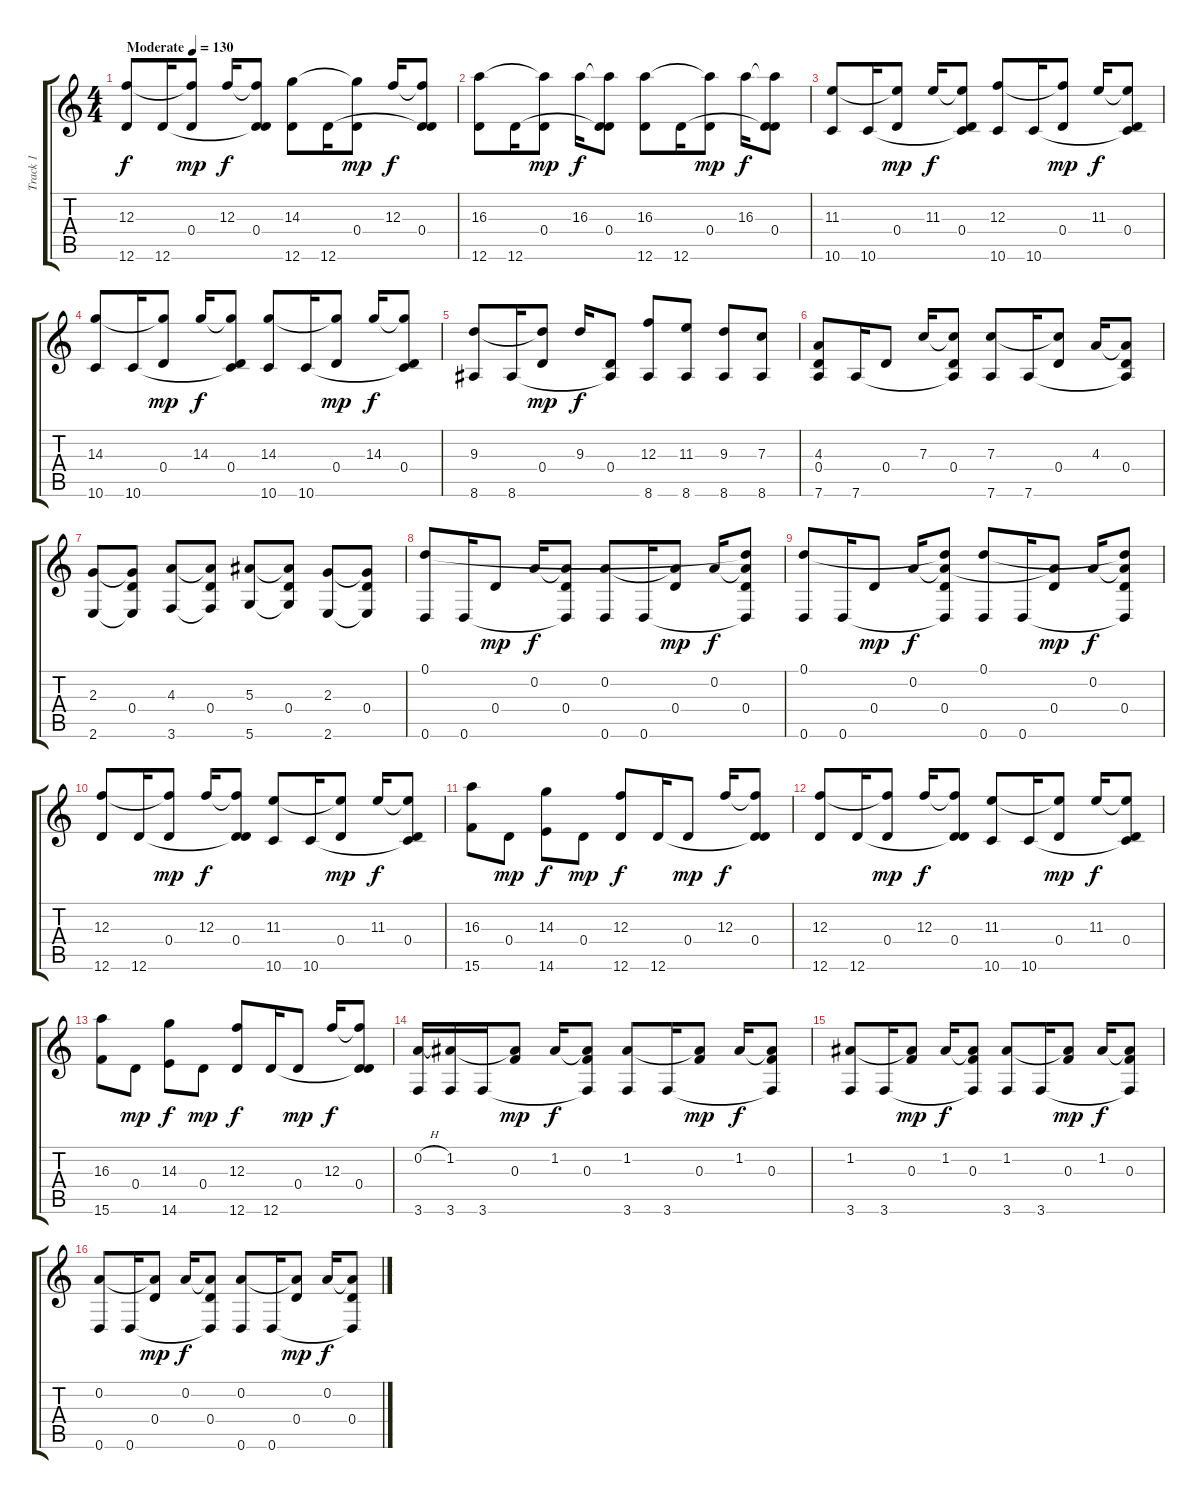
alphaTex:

\track ("Track 1" "Track 1") {instrument acousticguitarsteel}
\staff {score tabs}
\tuning (D4 A3 F3 D3 A2 D2) {hide}
\ts (4 4)
\tempo (130 "Moderate")
\clef g2
\ks c
(12.3 12.6).8{dy f instrument acousticguitarsteel} 12.6.16 (12.3{t} 0.4).8{dy mp} 12.3.16{dy f} (12.3{t} 0.4 12.6{t}).8 (14.3 12.6).8 12.6.16 (14.3{t} 0.4).8{dy mp} 12.3.16{dy f} (12.3{t} 0.4 12.6{t}).8 |
(16.3 12.6).8 12.6.16 (16.3{t} 0.4).8{dy mp} 16.3.16{dy f} (16.3{t} 0.4 12.6{t}).8 (16.3 12.6).8 12.6.16 (16.3{t} 0.4).8{dy mp} 16.3.16{dy f} (16.3{t} 0.4 12.6{t}).8 |
(11.3 10.6).8 10.6.16 (11.3{t} 0.4).8{dy mp} 11.3.16{dy f} (11.3{t} 0.4 10.6{t}).8 (12.3 10.6).8 10.6.16 (12.3{t} 0.4).8{dy mp} 11.3.16{dy f} (11.3{t} 0.4 10.6{t}).8 |
(14.3 10.6).8 10.6.16 (14.3{t} 0.4).8{dy mp} 14.3.16{dy f} (14.3{t} 0.4 10.6{t}).8 (14.3 10.6).8 10.6.16 (14.3{t} 0.4).8{dy mp} 14.3.16{dy f} (14.3{t} 0.4 10.6{t}).8 |
(9.3 8.6).8 8.6.16 (9.3{t} 0.4).8{dy mp} 9.3.16{dy f} (0.4 8.6{t}).8 (12.3 8.6).8 (11.3 8.6).8 (9.3 8.6).8 (7.3 8.6).8 |
(4.3 0.4 7.6).8 7.6.16 0.4.8 7.3.16 (7.3{t} 0.4 7.6{t}).8 (7.3 7.6).8 7.6.16 (7.3{t} 0.4).8 4.3.16 (4.3{t} 0.4 7.6{t}).8 |
(2.3 2.6).8 (2.3{t} 0.4 2.6{t}).8 (4.3 3.6).8 (4.3{t} 0.4 3.6{t}).8 (5.3 5.6).8 (5.3{t} 0.4 5.6{t}).8 (2.3 2.6).8 (2.3{t} 0.4 2.6{t}).8 |
(0.1 0.6).8 0.6.16 0.4.8{dy mp} 0.2.16{dy f} (0.2{t} 0.4 0.6{t}).8 (0.2 0.6).8 0.6.16 (0.2{t} 0.4).8{dy mp} 0.2.16{dy f} (0.1{t} 0.2{t} 0.4 0.6{t}).8 |
(0.1 0.6).8 0.6.16 0.4.8{dy mp} 0.2.16{dy f} (0.1{t} 0.2{t} 0.4 0.6{t}).8 (0.1 0.6).8 0.6.16 (0.2{t} 0.4).8{dy mp} 0.2.16{dy f} (0.1{t} 0.2{t} 0.4 0.6{t}).8 |
(12.3 12.6).8 12.6.16 (12.3{t} 0.4).8{dy mp} 12.3.16{dy f} (12.3{t} 0.4 12.6{t}).8 (11.3 10.6).8 10.6.16 (11.3{t} 0.4).8{dy mp} 11.3.16{dy f} (11.3{t} 0.4 10.6{t}).8 |
(16.3 15.6).8 0.4.8{dy mp} (14.3 14.6).8{dy f} 0.4.8{dy mp} (12.3 12.6).8{dy f} 12.6.16 0.4.8{dy mp} 12.3.16{dy f} (12.3{t} 0.4 12.6{t}).8 |
(12.3 12.6).8 12.6.16 (12.3{t} 0.4).8{dy mp} 12.3.16{dy f} (12.3{t} 0.4 12.6{t}).8 (11.3 10.6).8 10.6.16 (11.3{t} 0.4).8{dy mp} 11.3.16{dy f} (11.3{t} 0.4 10.6{t}).8 |
(16.3 15.6).8 0.4.8{dy mp} (14.3 14.6).8{dy f} 0.4.8{dy mp} (12.3 12.6).8{dy f} 12.6.16 0.4.8{dy mp} 12.3.16{dy f} (12.3{t} 0.4 12.6{t}).8 |
(0.2{h} 3.6).16 (1.2 3.6).16 3.6.16 (1.2{t} 0.3).8{dy mp} 1.2.16{dy f} (1.2{t} 0.3 3.6{t}).8 (1.2 3.6).8 3.6.16 (1.2{t} 0.3).8{dy mp} 1.2.16{dy f} (1.2{t} 0.3 3.6{t}).8 |
(1.2 3.6).8 3.6.16 (1.2{t} 0.3).8{dy mp} 1.2.16{dy f} (1.2{t} 0.3 3.6{t}).8 (1.2 3.6).8 3.6.16 (1.2{t} 0.3).8{dy mp} 1.2.16{dy f} (1.2{t} 0.3 3.6{t}).8 |
(0.2 0.6).8 0.6.16 (0.2{t} 0.4).8{dy mp} 0.2.16{dy f} (0.2{t} 0.4 0.6{t}).8 (0.2 0.6).8 0.6.16 (0.2{t} 0.4).8{dy mp} 0.2.16{dy f} (0.2{t} 0.4 0.6{t}).8
